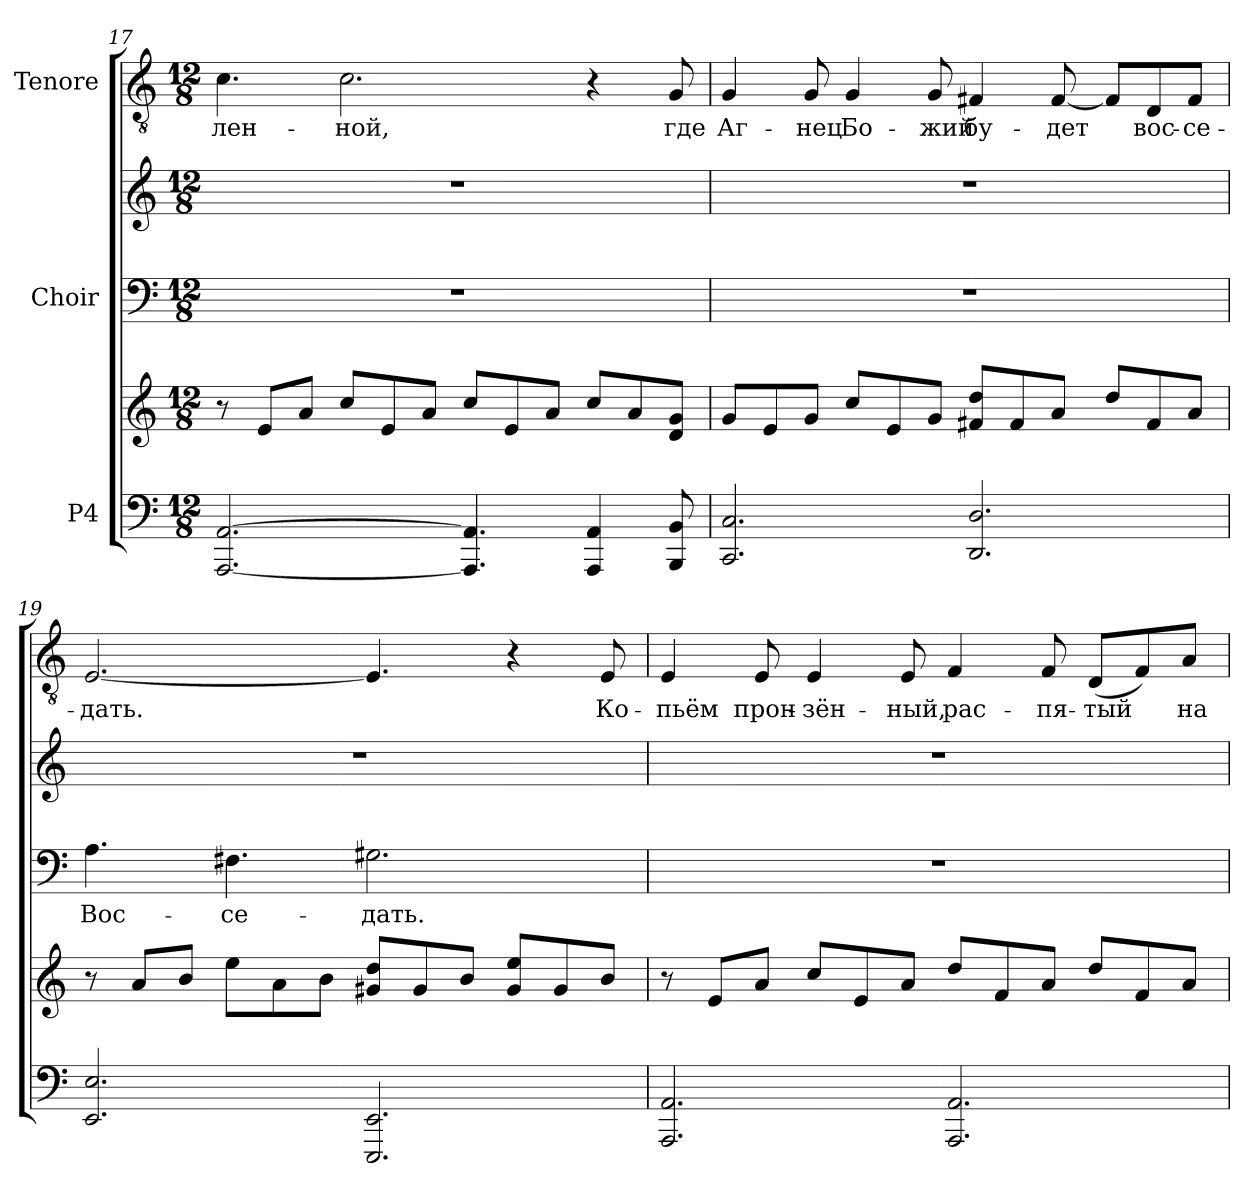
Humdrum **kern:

**kern	**kern	**kern	**text	**kern	**kern	**text
*part3	*part3	*part2	*part2	*part2	*part1	*part1
*staff5	*staff4	*staff3	*staff3	*staff2	*staff1	*staff1
*I"P4	*	*I"Choir	*	*	*I"Tenore	*
*clefF4	*clefG2	*clefF4	*	*clefG2	*clefGv2	*
*	*	*	*	*	*ITrd7c12	*
*k[]	*k[]	*k[]	*	*k[]	*k[]	*
*a:	*a:	*a:	*	*a:	*a:	*
*M12/8	*M12/8	*M12/8	*	*M12/8	*M12/8	*
=17	=17	=17	=17	=17	=17	=17
!	!	!LO:N:vis=1	!	!LO:N:vis=1	!	!
!	!	!	!	!	!	!LO:LY:b:color=#000000
[<2.AAAi/ [>2.AAi	8r	1.r	.	1.r	4.Ci\	-лен-
.	8ei/L	.	.	.	.	.
.	8ai/J	.	.	.	.	.
!	!	!	!	!	!	!LO:LY:b:color=#000000
.	8cci/L	.	.	.	2.Ci\	-ной,
.	8ei/	.	.	.	.	.
.	8ai/J	.	.	.	.	.
4.AAAi/] 4.AAi]	8cci/L	.	.	.	.	.
.	8ei/	.	.	.	.	.
.	8ai/J	.	.	.	.	.
4AAAi/ 4AAi	8cci/L	.	.	.	4r	.
.	8ai/	.	.	.	.	.
!	!	!	!	!	!	!LO:LY:b:color=#000000
8BBBi/ 8BBi	8di/ 8giJ	.	.	.	8GGi/	где
=18	=18	=18	=18	=18	=18	=18
!	!	!LO:N:vis=1	!	!LO:N:vis=1	!	!
!	!	!	!	!	!	!LO:LY:b:color=#000000
2.CCi/ 2.Ci	8gi/L	1.r	.	1.r	4GGi/	Аг-
.	8ei/	.	.	.	.	.
!	!	!	!	!	!	!LO:LY:b:color=#000000
.	8gi/J	.	.	.	8GGi/	-нец
!	!	!	!	!	!	!LO:LY:b:color=#000000
.	8cci/L	.	.	.	4GGi/	Бо-
.	8ei/	.	.	.	.	.
!	!	!	!	!	!	!LO:LY:b:color=#000000
.	8gi/J	.	.	.	8GGi/	-жий
!	!	!	!	!	!	!LO:LY:b:color=#000000
2.DDi/ 2.Di	8f#Xi/ 8ddiL	.	.	.	4FF#Xi/	бу-
.	8f#i/	.	.	.	.	.
!	!	!	!	!	!	!LO:LY:b:color=#000000
.	8ai/J	.	.	.	[<8FF#i/	-дет
.	8ddi/L	.	.	.	8FF#i/L]	.
!	!	!	!	!	!	!LO:LY:b:color=#000000
.	8f#i/	.	.	.	8DDi/	вос-
!	!	!	!	!	!	!LO:LY:b:color=#000000
.	8ai/J	.	.	.	8FF#i/J	-се-
!!LO:LB:g=z
=19	=19	=19	=19	=19	=19	=19
!	!	!	!LO:LY:a:color=#000000	!LO:N:vis=1	!	!
!	!	!	!	!	!	!LO:LY:b:color=#000000
2.EEi/ 2.Ei	8r	4.Ai\	Вос-	1.r	[<2.EEi/	-дать.
.	8ai/L	.	.	.	.	.
.	8bi/J	.	.	.	.	.
!	!	!	!LO:LY:a:color=#000000	!	!	!
.	8eei\L	4.F#Xi\	-се-	.	.	.
.	8ai\	.	.	.	.	.
.	8bi\J	.	.	.	.	.
!	!	!	!LO:LY:a:color=#000000	!	!	!
2.EEEi/ 2.EEi	8g#Xi/ 8ddiL	2.G#Xi\	-дать.	.	4.EEi/]	.
.	8g#i/	.	.	.	.	.
.	8bi/J	.	.	.	.	.
.	8g#i/ 8eeiL	.	.	.	4r	.
.	8g#i/	.	.	.	.	.
!	!	!	!	!	!	!LO:LY:b:color=#000000
.	8bi/J	.	.	.	8EEi/	Ко-
=20	=20	=20	=20	=20	=20	=20
!	!	!LO:N:vis=1	!	!LO:N:vis=1	!	!
!	!	!	!	!	!	!LO:LY:b:color=#000000
2.AAAi/ 2.AAi	8r	1.r	.	1.r	4EEi/	-пьём
.	8ei/L	.	.	.	.	.
!	!	!	!	!	!	!LO:LY:b:color=#000000
.	8ai/J	.	.	.	8EEi/	прон-
!	!	!	!	!	!	!LO:LY:b:color=#000000
.	8cci/L	.	.	.	4EEi/	-зён-
.	8ei/	.	.	.	.	.
!	!	!	!	!	!	!LO:LY:b:color=#000000
.	8ai/J	.	.	.	8EEi/	-ный,
!	!	!	!	!	!	!LO:LY:b:color=#000000
2.AAAi/ 2.AAi	8ddi/L	.	.	.	4FFi/	рас-
.	8fi/	.	.	.	.	.
!	!	!	!	!	!	!LO:LY:b:color=#000000
.	8ai/J	.	.	.	8FFi/	-пя-
!	!	!	!	!	!	!LO:LY:b:color=#000000
.	8ddi/L	.	.	.	(8DDi/L	-тый
.	8fi/	.	.	.	8FFi/)	.
!	!	!	!	!	!	!LO:LY:b:color=#000000
.	8ai/J	.	.	.	8AAi/J	на
=	=	=	=	=	=	=
*-	*-	*-	*-	*-	*-	*-
